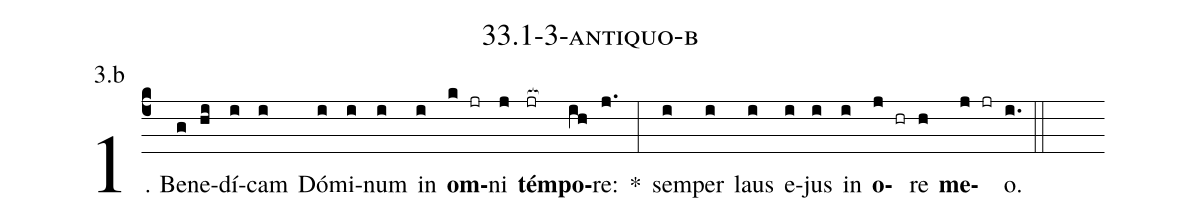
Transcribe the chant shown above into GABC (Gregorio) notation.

name: 33.1-3-antiquo-b;
annotation: 3.b;
%%
(c4)1. Be(g)ne(hi)dí(i)cam(i) Dó(i)mi(i)num(i) in(i) <b>om</b>(k jr)ni(j) <b>tém</b>(jr[ocb:1{])<b>po</b>(ih[ocb:0}])re:(j.) *(:) sem(i)per(i) laus(i) e(i)jus(i) in(i) <b>o</b>(j hr)re(h) <b>me</b>(j jr)o.(i.) (::)
